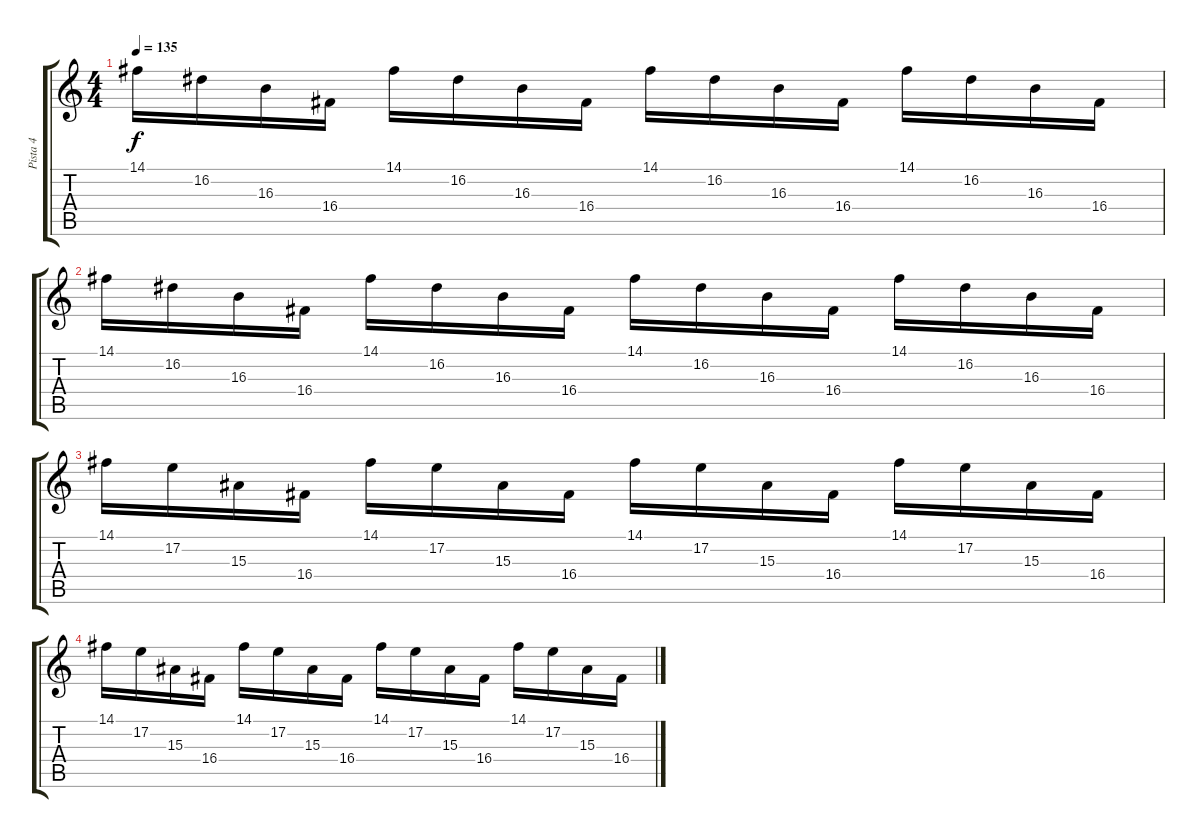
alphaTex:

\track ("Pista 4" "Pista 4") {instrument honkytonkpiano}
\staff {score tabs}
\tuning (E4 B3 G3 D3 A2 E2) {hide}
\ts (4 4)
\tempo 135
\clef g2
\ks c
14.1.16{dy f} 16.2.16 16.3.16 16.4.16 14.1.16 16.2.16 16.3.16 16.4.16 14.1.16 16.2.16 16.3.16 16.4.16 14.1.16 16.2.16 16.3.16 16.4.16 |
14.1.16 16.2.16 16.3.16 16.4.16 14.1.16 16.2.16 16.3.16 16.4.16 14.1.16 16.2.16 16.3.16 16.4.16 14.1.16 16.2.16 16.3.16 16.4.16 |
14.1.16 17.2.16 15.3.16 16.4.16 14.1.16 17.2.16 15.3.16 16.4.16 14.1.16 17.2.16 15.3.16 16.4.16 14.1.16 17.2.16 15.3.16 16.4.16 |
14.1.16 17.2.16 15.3.16 16.4.16 14.1.16 17.2.16 15.3.16 16.4.16 14.1.16 17.2.16 15.3.16 16.4.16 14.1.16 17.2.16 15.3.16 16.4.16
